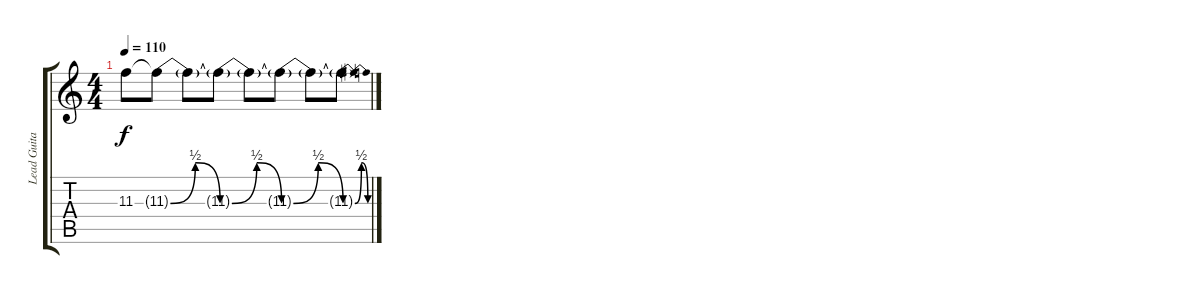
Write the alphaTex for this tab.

\track ("Lead Guitar 2" "Lead Guita") {instrument overdrivenguitar}
\staff {score tabs}
\tuning (Eb4 Bb3 Gb3 Db3 Ab2 Db2) {hide}
\ts (4 4)
\tempo 110
\clef g2
\ks c
11.3.8{dy f} 11.3{be (bendrelease 0 0 30 2 30 2 60 0) t}.8 11.3{t}.8 11.3{be (bendrelease 0 0 30 2 30 2 60 0) t}.8 11.3{t}.8 11.3{be (bendrelease 0 0 30 2 30 2 60 0) t}.8 11.3{t}.8 11.3{be (bendrelease 0 0 30 2 30 2 60 0) t}.8
